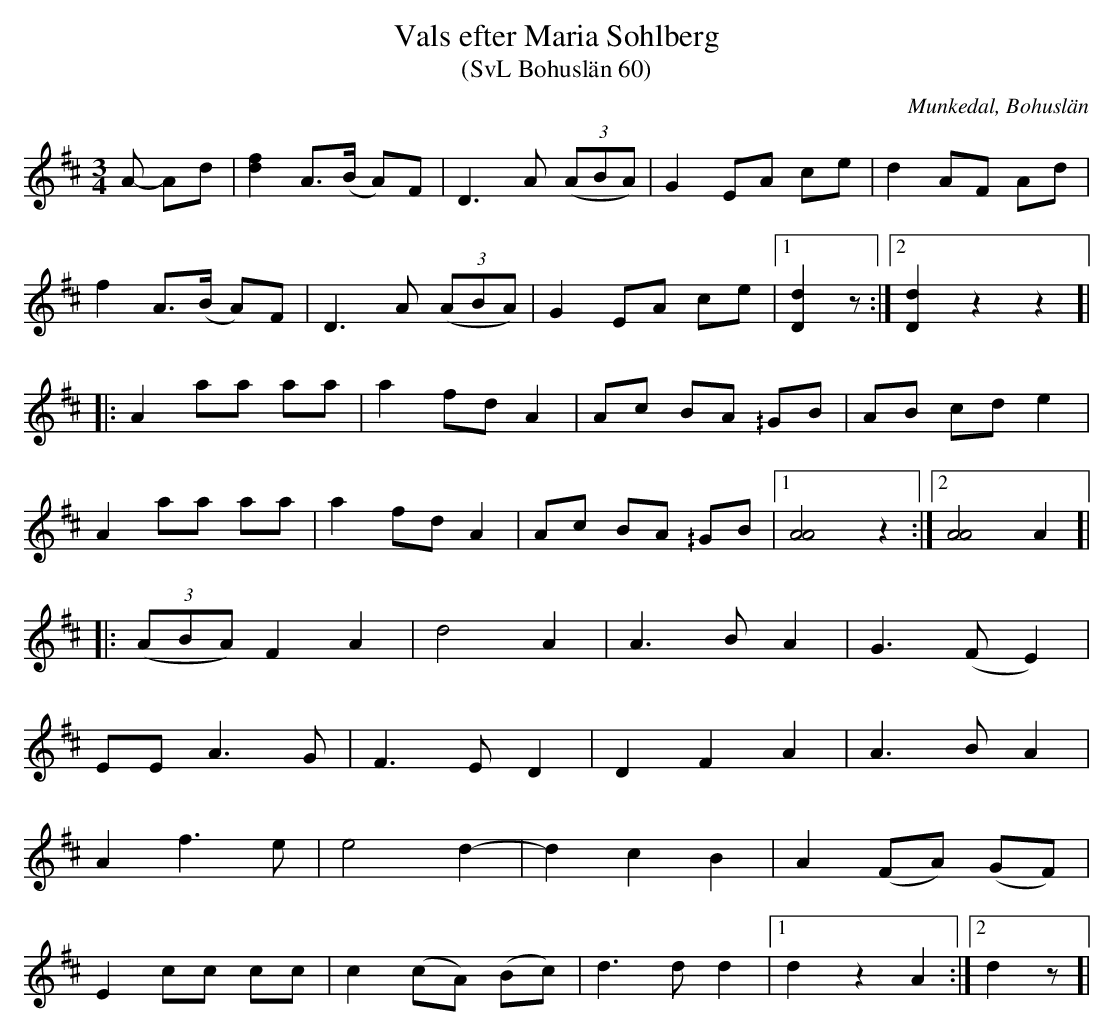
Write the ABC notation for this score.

X:1
T:Vals efter Maria Sohlberg
T:(SvL Bohuslän 60)
O:Munkedal, Bohuslän
M:3/4
L:1/8
K:D
A -Ad|[df]2 A>(B A)F|D3 A (3(ABA)|G2 EA ce|d2 AF Ad|
f2 A>(B A)F|D3 A (3(ABA)|G2 EA ce|1[dD]2 z:|2[dD]2 z2z2]|
|:A2 aa aa|a2 fd A2|Ac BA ^/GB|AB cd e2|
A2 aa aa|a2 fd A2|Ac BA ^/GB|1[AA]4 z2:|2[AA]4 A2]|
|:(3(ABA) F2 A2|d4 A2|A3 B A2|G3 (F E2)|
EE A3 G|F3 E D2|D2 F2 A2|A3 B A2|
A2 f3 e|e4 d2-|d2 c2 B2|A2 (FA) (GF)|
E2 cc cc|c2 (cA) (Bc)|d3 d d2|1d2 z2 A2:|2d2 z]|
